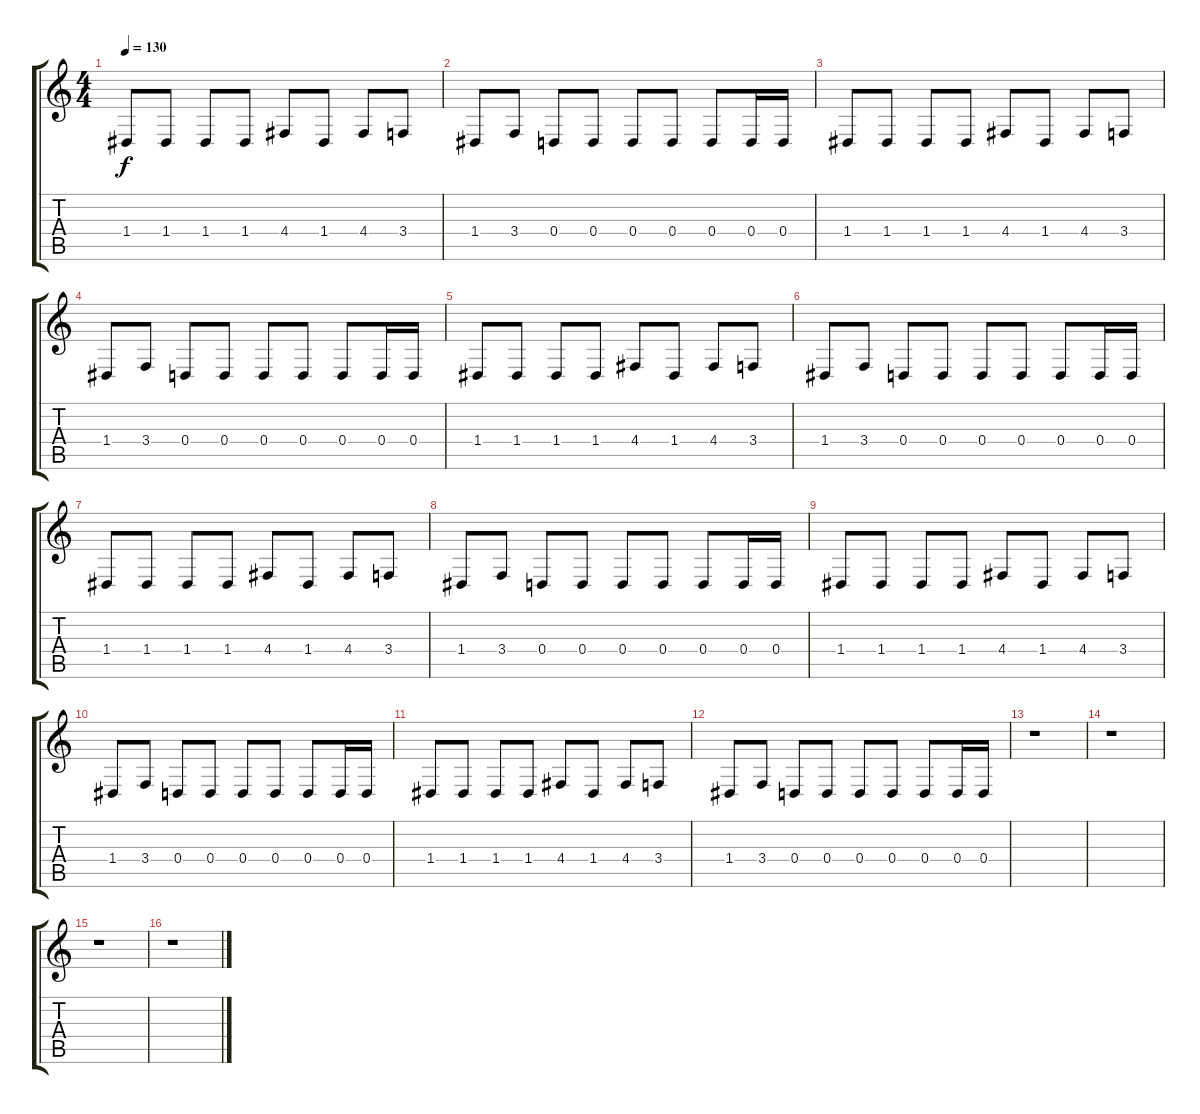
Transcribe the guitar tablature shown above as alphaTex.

\track "" {instrument harpsichord}
\staff {score tabs}
\tuning (E4 B3 G3 D3 A2 E2) {hide}
\ts (4 4)
\tempo 130
\clef g2
\ks c
1.4.8{dy f} 1.4.8 1.4.8 1.4.8 4.4.8 1.4.8 4.4.8 3.4.8 |
1.4.8 3.4.8 0.4.8 0.4.8 0.4.8 0.4.8 0.4.8 0.4.16 0.4.16 |
1.4.8 1.4.8 1.4.8 1.4.8 4.4.8 1.4.8 4.4.8 3.4.8 |
1.4.8 3.4.8 0.4.8 0.4.8 0.4.8 0.4.8 0.4.8 0.4.16 0.4.16 |
1.4.8 1.4.8 1.4.8 1.4.8 4.4.8 1.4.8 4.4.8 3.4.8 |
1.4.8 3.4.8 0.4.8 0.4.8 0.4.8 0.4.8 0.4.8 0.4.16 0.4.16 |
1.4.8 1.4.8 1.4.8 1.4.8 4.4.8 1.4.8 4.4.8 3.4.8 |
1.4.8 3.4.8 0.4.8 0.4.8 0.4.8 0.4.8 0.4.8 0.4.16 0.4.16 |
1.4.8 1.4.8 1.4.8 1.4.8 4.4.8 1.4.8 4.4.8 3.4.8 |
1.4.8 3.4.8 0.4.8 0.4.8 0.4.8 0.4.8 0.4.8 0.4.16 0.4.16 |
1.4.8 1.4.8 1.4.8 1.4.8 4.4.8 1.4.8 4.4.8 3.4.8 |
1.4.8 3.4.8 0.4.8 0.4.8 0.4.8 0.4.8 0.4.8 0.4.16 0.4.16 |
r.1 |
r.1 |
r.1 |
r.1
